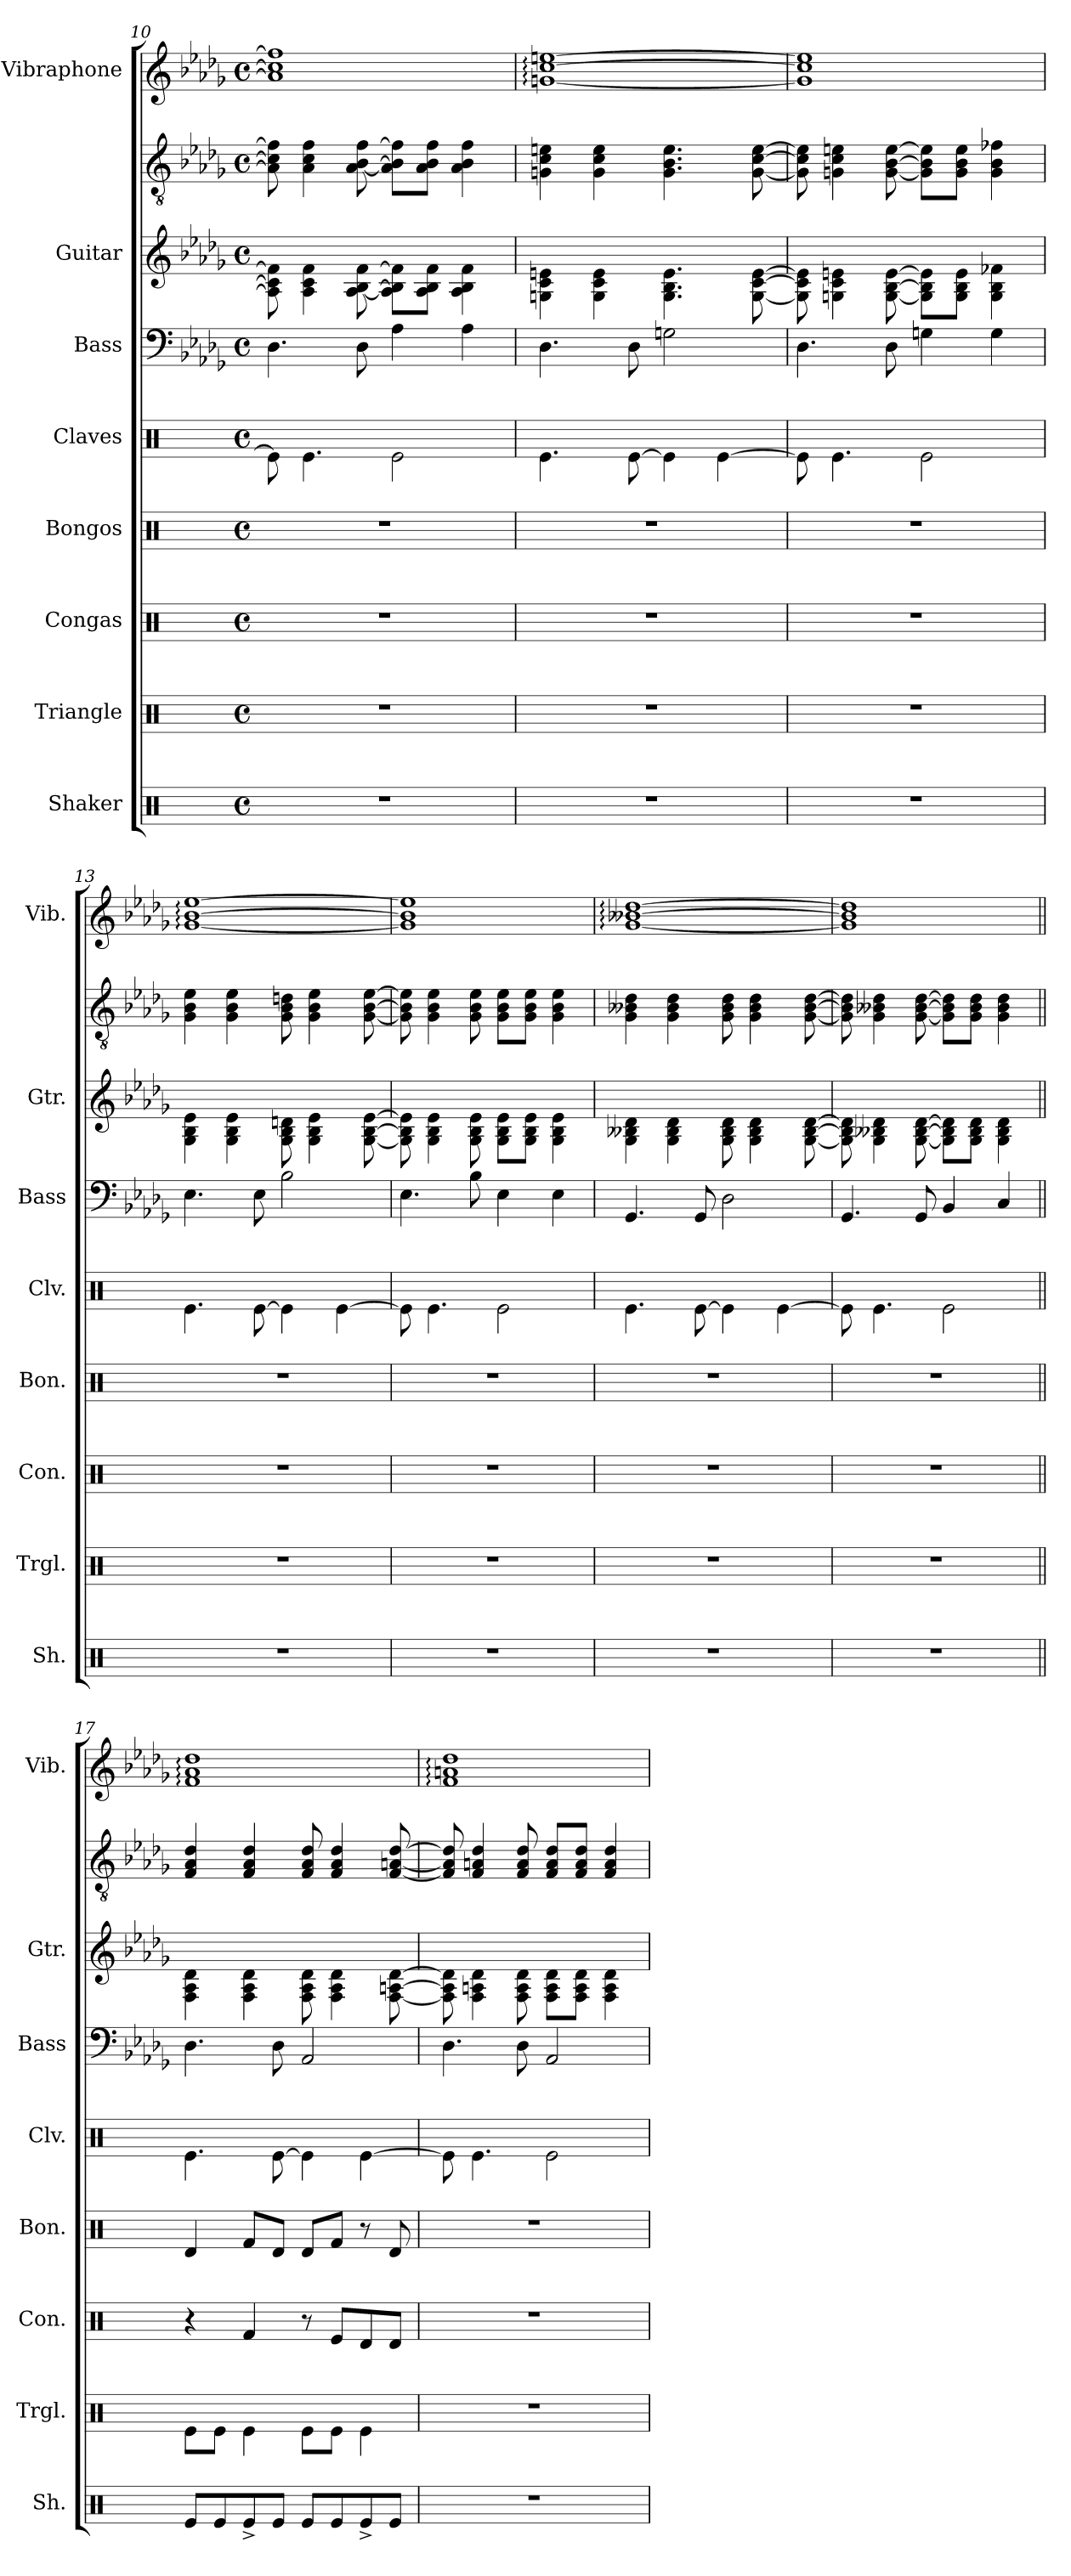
**kern	**kern	**kern	**kern	**kern	**kern	**kern	**kern	**kern
*part8	*part7	*part6	*part5	*part4	*part3	*part2	*part2	*part1
*staff9	*staff8	*staff7	*staff6	*staff5	*staff4	*staff3	*staff2	*staff1
*I"Shaker	*I"Triangle	*I"Congas	*I"Bongos	*I"Claves	*I"Bass	*I"Guitar	*	*I"Vibraphone
*I'Sh.	*I'Trgl.	*I'Con.	*I'Bon.	*I'Clv.	*I'Bass	*I'Gtr.	*	*I'Vib.
*clefX	*clefX	*clefX	*clefX	*clefX	*clefF4	*	*clefGv2	*clefG2
*	*	*	*	*	*ITrd7c12	*	*	*
*k[]	*k[]	*k[]	*k[]	*k[]	*k[b-e-a-d-g-]	*k[b-e-a-d-g-]	*k[b-e-a-d-g-]	*k[b-e-a-d-g-]
*M4/4	*M4/4	*M4/4	*M4/4	*M4/4	*M4/4	*M4/4	*M4/4	*M4/4
*met(c)	*met(c)	*met(c)	*met(c)	*met(c)	*met(c)	*met(c)	*met(c)	*met(c)
=10	=10	=10	=10	=10	=10	=10	=10	=10
1r	1r	1r	1r	8Re\]	4.DD-\	8A-\] 8c\] 8f\]	8A-\] 8c\] 8f\]	1a-] 1cc] 1ff]
.	.	.	.	4.Re\	.	4A-\ 4c\ 4f\	4A-\ 4c\ 4f\	.
.	.	.	.	.	8DD-\	[8A-\ [8B-\ [8f\	[8A-\ [8B-\ [8f\	.
.	.	.	.	2Re\	4AA-\	8A-\] 8B-\] 8f\]L	8A-\] 8B-\] 8f\]L	.
.	.	.	.	.	.	8A-\ 8B-\ 8f\J	8A-\ 8B-\ 8f\J	.
.	.	.	.	.	4AA-\	4A-\ 4B-\ 4f\	4A-\ 4B-\ 4f\	.
=11	=11	=11	=11	=11	=11	=11	=11	=11
1r	1r	1r	1r	4.Re\	4.DD-\	4Gn\ 4c\ 4en\	4Gn\ 4c\ 4en\	[1gn: [1cc: [1een:
.	.	.	.	.	.	4G\ 4c\ 4e\	4G\ 4c\ 4e\	.
.	.	.	.	[8Re\	8DD-\	.	.	.
.	.	.	.	4Re\]	2GGn\	4.G\ 4.B-\ 4.e\	4.G\ 4.B-\ 4.e\	.
.	.	.	.	[4Re\	.	.	.	.
.	.	.	.	.	.	[8G\ [8c\ [8e\	[8G\ [8c\ [8e\	.
!!LO:PB:g=z
=12	=12	=12	=12	=12	=12	=12	=12	=12
1r	1r	1r	1r	8Re\]	4.DD-\	8G\] 8c\] 8e\]	8G\] 8c\] 8e\]	1g] 1cc] 1ee]
.	.	.	.	4.Re\	.	4Gn\ 4c\ 4en\	4Gn\ 4c\ 4en\	.
.	.	.	.	.	8DD-\	[8G\ [8B-\ [8e\	[8G\ [8B-\ [8e\	.
.	.	.	.	2Re\	4GGn\	8G\] 8B-\] 8e\]L	8G\] 8B-\] 8e\]L	.
.	.	.	.	.	.	8G\ 8B-\ 8e\J	8G\ 8B-\ 8e\J	.
.	.	.	.	.	4GG\	4G\ 4B-\ 4f-X\	4G\ 4B-\ 4f-X\	.
=13	=13	=13	=13	=13	=13	=13	=13	=13
1r	1r	1r	1r	4.Re\	4.EE-\	4G-\ 4B-\ 4e-\	4G-\ 4B-\ 4e-\	[1g-: [1b-: [1ee-:
.	.	.	.	.	.	4G-\ 4B-\ 4e-\	4G-\ 4B-\ 4e-\	.
.	.	.	.	[8Re\	8EE-\	.	.	.
.	.	.	.	4Re\]	2BB-\	8G-\ 8B-\ 8dn\	8G-\ 8B-\ 8dn\	.
.	.	.	.	.	.	4G-\ 4B-\ 4e-\	4G-\ 4B-\ 4e-\	.
.	.	.	.	[4Re\	.	.	.	.
.	.	.	.	.	.	[8G-\ [8B-\ [8e-\	[8G-\ [8B-\ [8e-\	.
=14	=14	=14	=14	=14	=14	=14	=14	=14
1r	1r	1r	1r	8Re\]	4.EE-\	8G-\] 8B-\] 8e-\]	8G-\] 8B-\] 8e-\]	1g-] 1b-] 1ee-]
.	.	.	.	4.Re\	.	4G-\ 4B-\ 4e-\	4G-\ 4B-\ 4e-\	.
.	.	.	.	.	8BB-\	8G-\ 8B-\ 8e-\	8G-\ 8B-\ 8e-\	.
.	.	.	.	2Re\	4EE-\	8G-\ 8B-\ 8e-\L	8G-\ 8B-\ 8e-\L	.
.	.	.	.	.	.	8G-\ 8B-\ 8e-\J	8G-\ 8B-\ 8e-\J	.
.	.	.	.	.	4EE-\	4G-\ 4B-\ 4e-\	4G-\ 4B-\ 4e-\	.
=15	=15	=15	=15	=15	=15	=15	=15	=15
1r	1r	1r	1r	4.Re\	4.GGG-/	4G-\ 4B--X\ 4d-\	4G-\ 4B--X\ 4d-\	[1g-: [1b--X: [1dd-:
.	.	.	.	.	.	4G-\ 4B--\ 4d-\	4G-\ 4B--\ 4d-\	.
.	.	.	.	[8Re\	8GGG-/	.	.	.
.	.	.	.	4Re\]	2DD-\	8G-\ 8B--\ 8d-\	8G-\ 8B--\ 8d-\	.
.	.	.	.	.	.	4G-\ 4B--\ 4d-\	4G-\ 4B--\ 4d-\	.
.	.	.	.	[4Re\	.	.	.	.
.	.	.	.	.	.	[8G-\ [8B--\ [8d-\	[8G-\ [8B--\ [8d-\	.
!!LO:PB:g=z
=16	=16	=16	=16	=16	=16	=16	=16	=16
1r	1r	1r	1r	8Re\]	4.GGG-/	8G-\] 8B--\] 8d-\]	8G-\] 8B--\] 8d-\]	1g-] 1b--] 1dd-]
.	.	.	.	4.Re\	.	4G-\ 4B--X\ 4d-\	4G-\ 4B--X\ 4d-\	.
.	.	.	.	.	8GGG-/	[8G-\ [8B--\ [8d-\	[8G-\ [8B--\ [8d-\	.
.	.	.	.	2Re\	4BBB-/	8G-\] 8B--\] 8d-\]L	8G-\] 8B--\] 8d-\]L	.
.	.	.	.	.	.	8G-\ 8B--\ 8d-\J	8G-\ 8B--\ 8d-\J	.
.	.	.	.	.	4CC/	4G-\ 4B--\ 4d-\	4G-\ 4B--\ 4d-\	.
=17||	=17||	=17||	=17||	=17||	=17||	=17||	=17||	=17||
8Re/L	8Re\L	4r	4Rd/	4.Re\	4.DD-\	4F\ 4A-\ 4d-\	4F/ 4A-/ 4d-/	1f: 1a-: 1dd-:
8Re/	8Re\J	.	.	.	.	.	.	.
8Re^/	4Re\	4Rf/	8Rf/L	.	.	4F\ 4A-\ 4d-\	4F/ 4A-/ 4d-/	.
8Re/J	.	.	8Rd/J	[8Re\	8DD-\	.	.	.
8Re/L	8Re\L	8r	8Rd/L	4Re\]	2AAA-/	8F\ 8A-\ 8d-\	8F/ 8A-/ 8d-/	.
8Re/	8Re\J	8Re/L	8Rf/J	.	.	4F\ 4A-\ 4d-\	4F/ 4A-/ 4d-/	.
8Re^/	4Re\	8Rd/	8r	[4Re\	.	.	.	.
8Re/J	.	8Rd/J	8Rd/	.	.	[8F\ [8An\ [8d-\	[8F/ [8An/ [8d-/	.
=18	=18	=18	=18	=18	=18	=18	=18	=18
1r	1r	1r	1r	8Re\]	4.DD-\	8F\] 8A\] 8d-\]	8F/] 8A/] 8d-/]	1f: 1an: 1dd-:
.	.	.	.	4.Re\	.	4F\ 4An\ 4d-\	4F/ 4An/ 4d-/	.
.	.	.	.	.	8DD-\	8F\ 8A\ 8d-\	8F/ 8A/ 8d-/	.
.	.	.	.	2Re\	2AAA-/	8F\ 8A\ 8d-\L	8F/ 8A/ 8d-/L	.
.	.	.	.	.	.	8F\ 8A\ 8d-\J	8F/ 8A/ 8d-/J	.
.	.	.	.	.	.	4F\ 4A\ 4d-\	4F/ 4A/ 4d-/	.
=	=	=	=	=	=	=	=	=
*-	*-	*-	*-	*-	*-	*-	*-	*-
